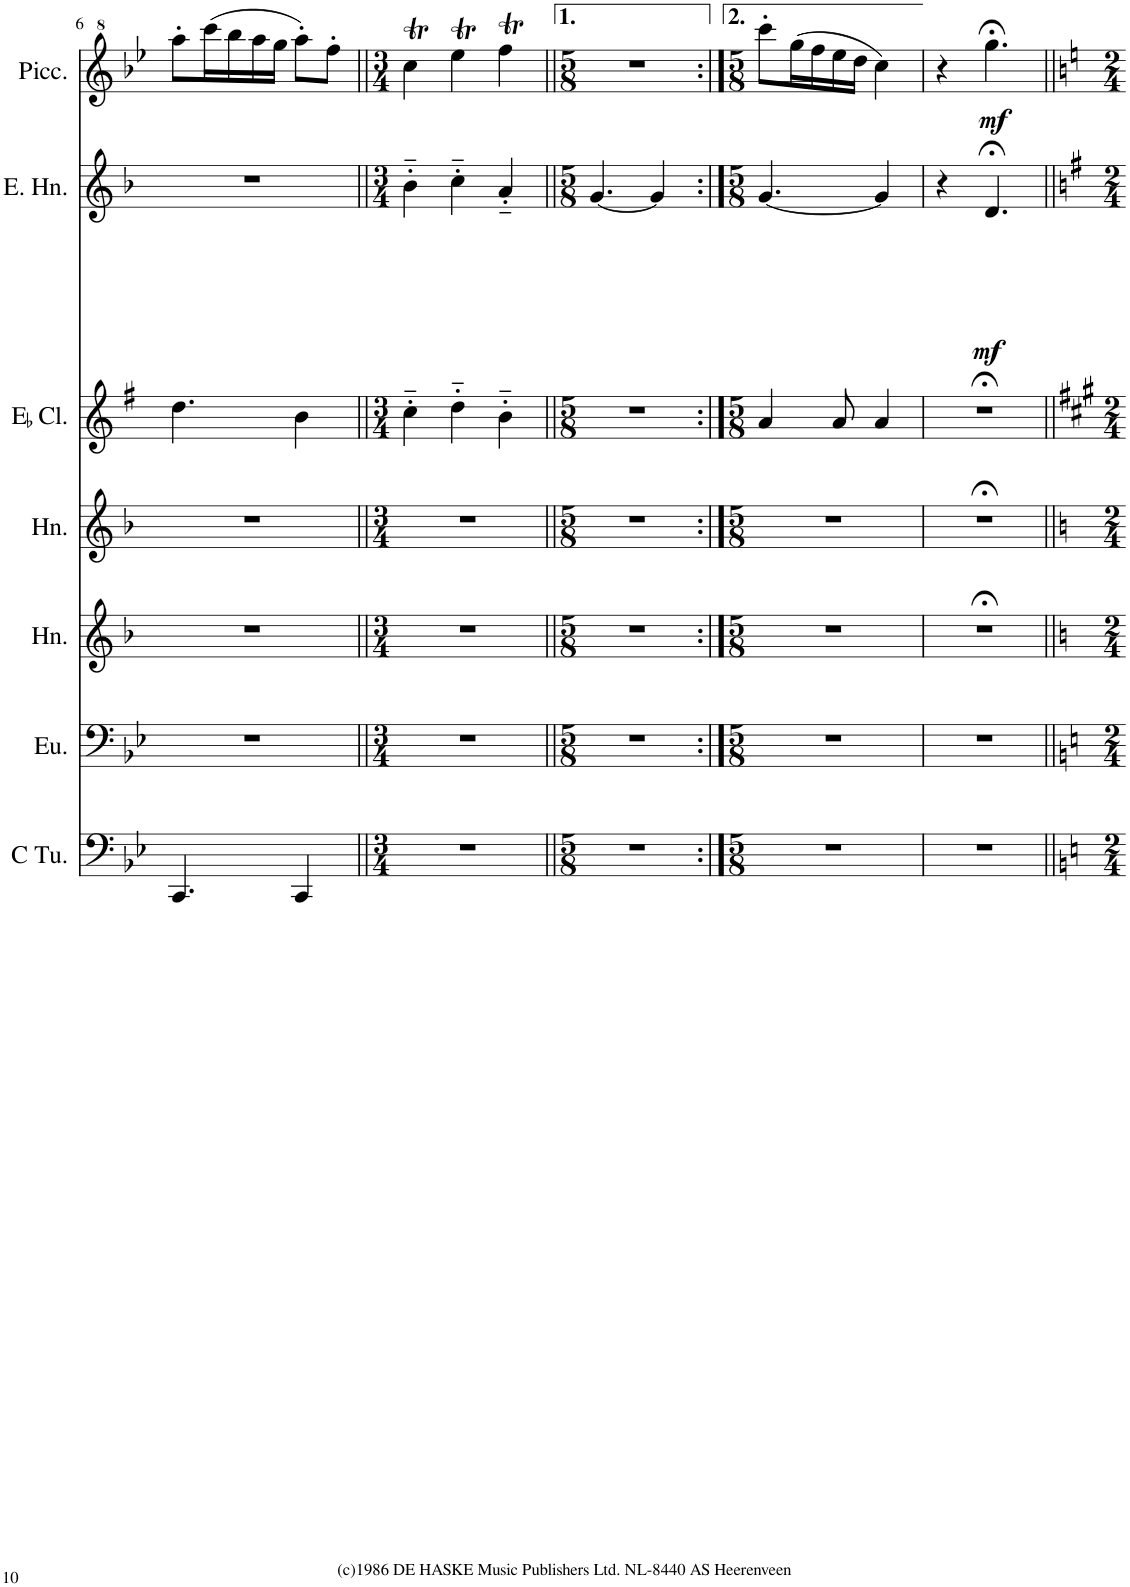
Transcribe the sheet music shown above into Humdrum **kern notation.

**kern	**kern	**kern	**kern	**kern	**kern	**dynam	**kern	**dynam
*part7	*part6	*part5	*part4	*part3	*part2	*part2	*part1	*part1
*staff7	*staff6	*staff5	*staff4	*staff3	*staff2	*staff2	*staff1	*staff1
*I"C Tuba	*I"Euphonium	*I"Horn	*I"Horn	*I"EaccidentalFlat Clarinet	*I"English Horn	*	*I"Piccolo	*
*I'C Tu.	*I'Eu.	*I'Hn.	*I'Hn.	*I'EaccidentalFlat Cl.	*I'E. Hn.	*	*I'Picc.	*
!!LO:PB:g=z
*clefF4	*clefF4	*clefG2	*clefG2	*clefG2	*clefG2	*	*clefG^2	*
*	*	*Trd4c7	*Trd4c7	*Trd-2c-3	*Trd4c7	*	*Trd-7c-12	*
*k[b-e-]	*k[b-e-]	*k[b-]	*k[b-]	*k[f#]	*k[b-]	*	*k[b-e-]	*
*M5/8	*M5/8	*M5/8	*M5/8	*M5/8	*M5/8	*	*M5/8	*
=6	=6	=6	=6	=6	=6	=6	=6	=6
4.CC/	8%5r	8%5r	8%5r	4.dd\	8%5r	.	8aaa'\L	.
.	.	.	.	.	.	.	(16cccc\L	.
.	.	.	.	.	.	.	16bbb-\	.
.	.	.	.	.	.	.	16aaa\	.
.	.	.	.	.	.	.	16ggg\JJ	.
4CC/	.	.	.	4b\	.	.	8aaa'\L)	.
.	.	.	.	.	.	.	8fff'\J	.
=7||	=7||	=7||	=7||	=7||	=7||	=7||	=7||	=7||
*M3/4	*M3/4	*M3/4	*M3/4	*M3/4	*M3/4	*	*M3/4	*
2.r	2.r	2.r	2.r	4cc'~\	4b-'~\	.	4cccT\	.
.	.	.	.	4dd'~\	4cc'~\	.	4eee-T\	.
.	.	.	.	4b'~\	4a'~/	.	4fffT\	.
=8||	=8||	=8||	=8||	=8||	=8||	=8||	=8||	=8||
*M5/8	*M5/8	*M5/8	*M5/8	*M5/8	*M5/8	*	*M5/8	*
8%5r	8%5r	8%5r	8%5r	8%5r	[4.g/	.	8%5r	.
.	.	.	.	.	4g/]	.	.	.
=9:|!	=9:|!	=9:|!	=9:|!	=9:|!	=9:|!	=9:|!	=9:|!	=9:|!
*M5/8	*M5/8	*M5/8	*M5/8	*M5/8	*M5/8	*	*M5/8	*
8%5r	8%5r	8%5r	8%5r	4a/	[4.g/	.	8cccc'\L	.
.	.	.	.	.	.	.	(16ggg\L	.
.	.	.	.	.	.	.	16fff\	.
.	.	.	.	8a/	.	.	16eee-\	.
.	.	.	.	.	.	.	16ddd\JJ	.
.	.	.	.	4a/	4g/]	.	4ccc\)	.
=10	=10	=10	=10	=10	=10	=10	=10	=10
8%5r	8%5r	8%5r;<	8%5r;<	8%5r;<	4r	.	4r	.
!	!	!	!	!	!	!LO:DY:b	!	!LO:DY:b
.	.	.	.	.	4.d;</	mf	4.ggg;<\	mf
=||	=||	=||	=||	=||	=||	=||	=||	=||
*-	*-	*-	*-	*-	*-	*-	*-	*-
